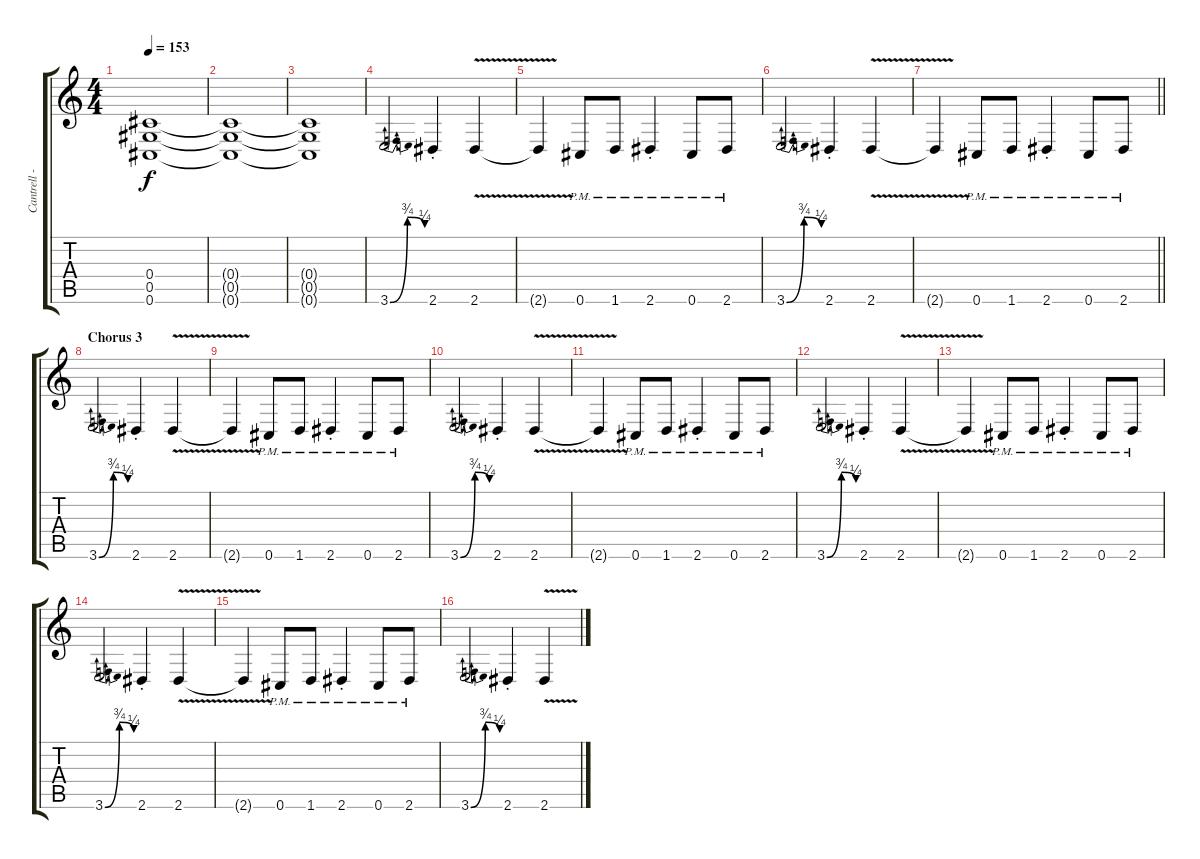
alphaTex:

\track ("Cantrell - Rythme Guitar" "Cantrell -") {instrument distortionguitar}
\staff {score tabs}
\tuning (Eb4 Bb3 Gb3 Db3 Ab2 Db2) {hide}
\ts (4 4)
\tempo 153
\clef g2
\ks c
(0.4{t} 0.5{t} 0.6{t}).1{dy f} |
(0.4{t} 0.5{t} 0.6{t}).1 |
(0.4{t} 0.5{t} 0.6{t}).1 |
3.6{be (bendrelease 0 0 20 3 45 3 60 1)}.2 2.6{st}.4 2.6{v}.4 |
2.6{t}.4 0.6{pm}.8 1.6{pm}.8 2.6{pm st}.4 0.6{pm}.8 2.6{pm}.8 |
3.6{be (bendrelease 0 0 20 3 45 3 60 1)}.2 2.6{st}.4 2.6{v}.4 |
\barLineRight lightlight
2.6{t}.4 0.6{pm}.8 1.6{pm}.8 2.6{pm st}.4 0.6{pm}.8 2.6{pm}.8 |
\section ("" "Chorus 3")
3.6{be (bendrelease 0 0 20 3 45 3 60 1)}.2 2.6{st}.4 2.6{v}.4 |
2.6{t}.4 0.6{pm}.8 1.6{pm}.8 2.6{pm st}.4 0.6{pm}.8 2.6{pm}.8 |
3.6{be (bendrelease 0 0 20 3 45 3 60 1)}.2 2.6{st}.4 2.6{v}.4 |
2.6{t}.4 0.6{pm}.8 1.6{pm}.8 2.6{pm st}.4 0.6{pm}.8 2.6{pm}.8 |
3.6{be (bendrelease 0 0 20 3 45 3 60 1)}.2 2.6{st}.4 2.6{v}.4 |
2.6{t}.4 0.6{pm}.8 1.6{pm}.8 2.6{pm st}.4 0.6{pm}.8 2.6{pm}.8 |
3.6{be (bendrelease 0 0 20 3 45 3 60 1)}.2 2.6{st}.4 2.6{v}.4 |
2.6{t}.4 0.6{pm}.8 1.6{pm}.8 2.6{pm st}.4 0.6{pm}.8 2.6{pm}.8 |
3.6{be (bendrelease 0 0 20 3 45 3 60 1)}.2 2.6{st}.4 2.6{v}.4
